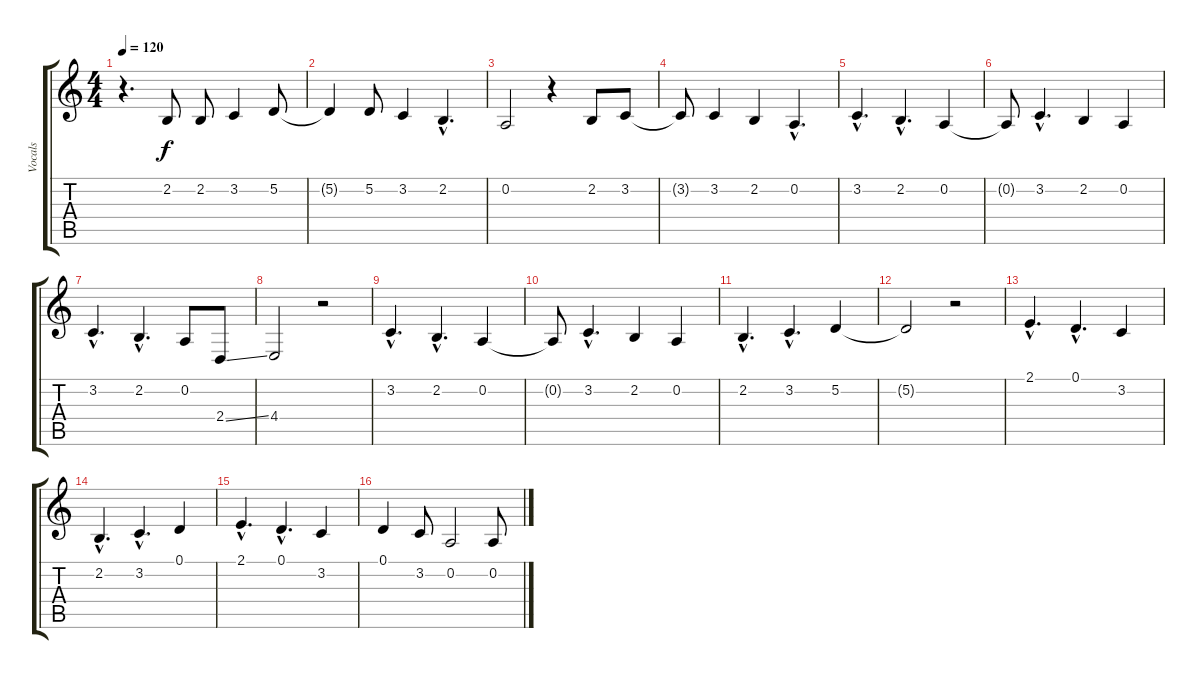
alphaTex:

\track ("Vocals" "Vocals") {instrument oboe}
\staff {score tabs}
\tuning (D4 A3 F3 C3 G2 D2) {hide}
\ts (4 4)
\tempo 120
\clef g2
\ks c
r.4{d dy f} 2.2.8 2.2.8 3.2.4 5.2.8 |
5.2{t}.4 5.2.8 3.2.4 2.2{hac}.4{d} |
0.2.2 r.4 2.2.8 3.2.8 |
3.2{t}.8 3.2.4 2.2.4 0.2{hac}.4{d} |
3.2{hac}.4{d} 2.2{hac}.4{d} 0.2.4 |
0.2{t}.8 3.2{hac}.4{d} 2.2.4 0.2.4 |
3.2{hac}.4{d} 2.2{hac}.4{d} 0.2.8 2.4{ss}.8 |
4.4.2 r.2 |
3.2{hac}.4{d} 2.2{hac}.4{d} 0.2.4 |
0.2{t}.8 3.2{hac}.4{d} 2.2.4 0.2.4 |
2.2{hac}.4{d} 3.2{hac}.4{d} 5.2.4 |
5.2{t}.2 r.2 |
2.1{hac}.4{d} 0.1{hac}.4{d} 3.2.4 |
2.2{hac}.4{d} 3.2{hac}.4{d} 0.1.4 |
2.1{hac}.4{d} 0.1{hac}.4{d} 3.2.4 |
0.1.4 3.2.8 0.2.2 0.2.8
